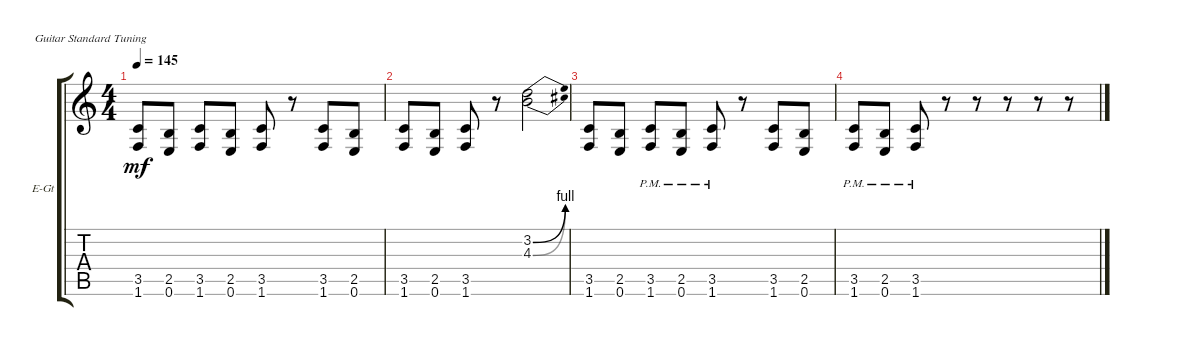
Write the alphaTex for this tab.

\defaultSystemsLayout 4
\bracketExtendMode groupsimilarinstruments
\firstSystemTrackNameOrientation horizontal
\otherSystemsTrackNameOrientation horizontal
\track ("Electric Guitar" "E-Gt") {instrument distortionguitar}
\staff {score tabs}
\tuning (E4 B3 G3 D3 A2 E2)
\ts (4 4)
\tempo 145
\clef g2
\ks c
(1.6 3.5).8{dy mf} (0.6 2.5).8 (1.6 3.5).8 (0.6 2.5).8 (1.6 3.5).8 r.8 (1.6 3.5).8 (0.6 2.5).8 |
(1.6 3.5).8 (0.6 2.5).8 (1.6 3.5).8 r.8 (4.3{be (bend 0 0 15 4)} 3.2{be (bend 0 0 15 4)}).2 |
(1.6 3.5).8 (0.6 2.5).8 (1.6{pm} 3.5{pm}).8 (0.6{pm} 2.5{pm}).8 (1.6{pm} 3.5{pm}).8 r.8 (1.6 3.5).8 (0.6 2.5).8 |
(1.6{pm} 3.5{pm}).8 (0.6{pm} 2.5{pm}).8 (1.6{pm} 3.5{pm}).8 r.8 r.8 r.8 r.8 r.8
